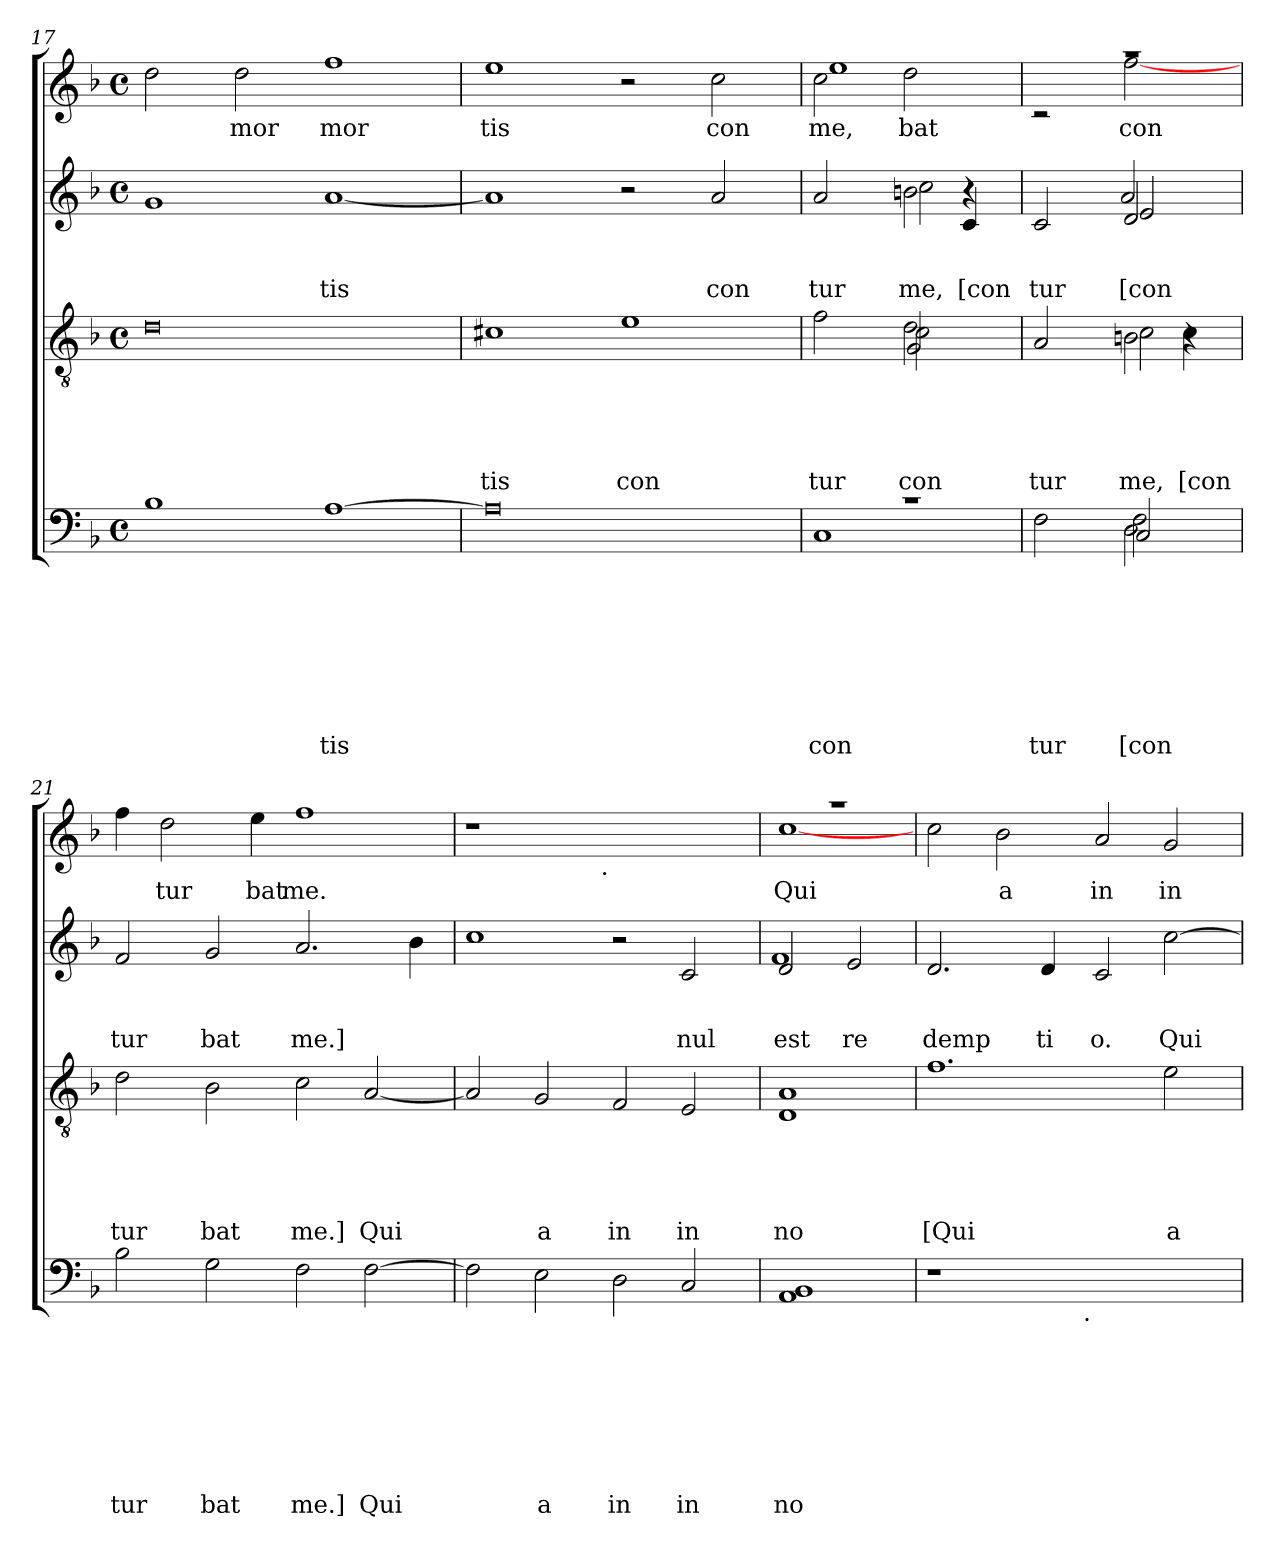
**kern	**text	**text	**text	**text	**text	**text	**text	**text	**kern	**text	**text	**text	**text	**text	**kern	**text	**text	**text	**kern	**text
*part4	*part4	*part4	*part4	*part4	*part4	*part4	*part4	*part4	*part3	*part3	*part3	*part3	*part3	*part3	*part2	*part2	*part2	*part2	*part1	*part1
*staff4	*staff4	*staff4	*staff4	*staff4	*staff4	*staff4	*staff4	*staff4	*staff3	*staff3	*staff3	*staff3	*staff3	*staff3	*staff2	*staff2	*staff2	*staff2	*staff1	*staff1
*clefF4	*	*	*	*	*	*	*	*	*clefGv2	*	*	*	*	*	*clefG2	*	*	*	*clefG2	*
*k[b-]	*	*	*	*	*	*	*	*	*k[b-]	*	*	*	*	*	*k[b-]	*	*	*	*k[b-]	*
*F:	*	*	*	*	*	*	*	*	*F:	*	*	*	*	*	*F:	*	*	*	*F:	*
*M4/4	*	*	*	*	*	*	*	*	*M4/4	*	*	*	*	*	*M4/4	*	*	*	*M4/4	*
*met(c)	*	*	*	*	*	*	*	*	*met(c)	*	*	*	*	*	*met(c)	*	*	*	*met(c)	*
=17	=17	=17	=17	=17	=17	=17	=17	=17	=17	=17	=17	=17	=17	=17	=17	=17	=17	=17	=17	=17
1B-	.	.	.	.	.	.	.	.	0d	.	.	.	.	.	1g	.	.	.	2dd\	.
!	!	!	!	!	!	!	!	!	!	!	!	!	!	!	!	!	!	!	!	!LO:LY:b
.	.	.	.	.	.	.	.	.	.	.	.	.	.	.	.	.	.	.	2dd\	mor
!	!	!	!	!	!	!	!	!LO:LY:b	!	!	!	!	!	!	!	!	!	!LO:LY:b	!	!LO:LY:b
[>1A	.	.	.	.	.	.	.	tis	.	.	.	.	.	.	[<1a	.	.	tis	1ff	mor
=18	=18	=18	=18	=18	=18	=18	=18	=18	=18	=18	=18	=18	=18	=18	=18	=18	=18	=18	=18	=18
!	!	!	!	!	!	!	!	!	!	!	!	!	!	!LO:LY:b	!	!	!	!	!	!LO:LY:b
0A]	.	.	.	.	.	.	.	.	1c#X	.	.	.	.	tis	1a]	.	.	.	1ee	tis
!	!	!	!	!	!	!	!	!	!	!	!	!	!	!LO:LY:b	!	!	!	!	!	!
.	.	.	.	.	.	.	.	.	1e	.	.	.	.	con	2r	.	.	.	2r	.
!	!	!	!	!	!	!	!	!	!	!	!	!	!	!	!	!	!	!LO:LY:b	!	!LO:LY:b
.	.	.	.	.	.	.	.	.	.	.	.	.	.	.	2a/	.	.	con	2cc\	con
!!LO:LB:g=z
=19	=19	=19	=19	=19	=19	=19	=19	=19	=19	=19	=19	=19	=19	=19	=19	=19	=19	=19	=19	=19
*^	*	*	*	*	*	*	*	*	*	*	*	*	*	*	*	*	*	*	*	*
!	!	!	!	!	!	!	!	!	!LO:LY:b	!	!	!	!	!	!LO:LY:b	!	!	!	!LO:LY:b	!	!LO:LY:b
*	*	*	*	*	*	*	*	*	*	*^	*	*	*	*	*	*^	*	*	*	*^	*
*	*	*	*	*	*	*	*	*	*	*	*^	*	*	*	*	*	*	*^	*	*	*	*	*	*
*	*	*	*	*	*	*	*	*	*	*	*	*	*	*	*	*	*	*	*	*^	*	*	*	*	*	*
!	!	!	!	!	!	!	!	!	!	!	!	!	!	!	!	!	!	!	!	!	!	!	!	!	!	!	!LO:LY:b
1rc	1C	.	.	.	.	.	.	.	con	2f\	2ryy	2ryy	.	.	.	.	tur	2a/	2ryy	2.ryy	2.ryy	.	.	tur	2cc\	1ee	me,
!	!	!	!	!	!	!	!	!	!	!	!	!	!	!	!	!	!LO:LY:b	!	!	!	!	!	!	!	!	!	!
!	!	!	!	!	!	!	!	!	!	!	!	!	!	!	!	!	!LO:LY:b	!	!	!	!	!	!	!	!	!	!
!	!	!	!	!	!	!	!	!	!	!	!	!	!	!	!	!	!LO:LY:b	!	!	!	!	!	!	!LO:LY:b	!	!	!
!	!	!	!	!	!	!	!	!	!	!	!	!	!	!	!	!	!	!	!	!	!	!	!	!LO:LY:b	!	!	!LO:LY:b
.	.	.	.	.	.	.	.	.	.	2d\	2c\	2G/	.	.	.	.	con	2bn\	2cc\	.	.	.	.	me,	2dd\	.	bat
!	!	!	!	!	!	!	!	!	!	!	!	!	!	!	!	!	!	!	!	!	!	!	!	!LO:LY:b	!	!	!
.	.	.	.	.	.	.	.	.	.	.	.	.	.	.	.	.	.	.	.	4r	4c/	.	.	[con	.	.	.
*v	*v	*	*	*	*	*	*	*	*	*	*	*	*	*	*	*	*	*	*	*	*	*	*	*	*	*	*
*	*	*	*	*	*	*	*	*	*v	*v	*v	*	*	*	*	*	*	*	*	*	*	*	*	*	*	*
=20	=20	=20	=20	=20	=20	=20	=20	=20	=20	=20	=20	=20	=20	=20	=20	=20	=20	=20	=20	=20	=20	=20	=20	=20
!	!	!	!	!	!	!	!	!LO:LY:b	!	!	!	!	!	!LO:LY:b	!	!	!	!	!	!	!LO:LY:b	!	!	!
*^	*	*	*	*	*	*	*	*	*^	*	*	*	*	*	*	*	*	*	*	*	*	*	*	*
*	*^	*	*	*	*	*	*	*	*	*	*^	*	*	*	*	*	*	*	*	*	*	*	*	*	*	*
*	*	*	*	*	*	*	*	*	*	*	*	*	*^	*	*	*	*	*	*	*	*v	*v	*	*	*	*	*	*
2F\	2ryy	2ryy	.	.	.	.	.	.	.	tur	2A/	2ryy	2.ryy	2.ryy	.	.	.	.	tur	2c/	2ryy	2ryy	.	.	tur	1raa	2rc	.
!	!	!	!	!	!	!	!	!	!	!LO:LY:b	!	!	!	!	!	!	!	!	!	!	!	!	!	!	!	!	!	!
!	!	!	!	!	!	!	!	!	!	!LO:LY:b	!	!	!	!	!	!	!	!	!	!	!	!	!	!	!	!	!	!
!	!	!	!	!	!	!	!	!	!	!LO:LY:b	!	!	!	!	!	!	!	!	!LO:LY:b	!	!	!	!	!	!	!	!	!
!	!	!	!	!	!	!	!	!	!	!	!	!	!	!	!	!	!	!	!LO:LY:b	!	!	!	!	!	!LO:LY:b	!	!	!
!	!	!	!	!	!	!	!	!	!	!	!	!	!	!	!	!	!	!	!	!	!	!	!	!	!LO:LY:b	!	!	!
!	!	!	!	!	!	!	!	!	!	!	!	!	!	!	!	!	!	!	!	!	!	!	!	!	!LO:LY:b	!	!	!LO:LY:b
2D\	2C/	2F\	.	.	.	.	.	.	.	[con	2Bn\	2c\	.	.	.	.	.	.	me,	2d/	2e/	2a/	.	.	[con	.	[>2ff\	con
!	!	!	!	!	!	!	!	!	!	!	!	!	!	!	!	!	!	!	!LO:LY:b	!	!	!	!	!	!	!	!	!
.	.	.	.	.	.	.	.	.	.	.	.	.	4r	4c\	.	.	.	.	[con	.	.	.	.	.	.	.	.	.
*	*	*	*	*	*	*	*	*	*	*	*	*	*	*	*	*	*	*	*	*v	*v	*v	*	*	*	*	*	*
*v	*v	*v	*	*	*	*	*	*	*	*	*	*	*	*	*	*	*	*	*	*	*	*	*	*v	*v	*
=21	=21	=21	=21	=21	=21	=21	=21	=21	=21	=21	=21	=21	=21	=21	=21	=21	=21	=21	=21	=21	=21	=21	=21
!	!	!	!	!	!	!	!	!LO:LY:b	!	!	!	!	!	!	!	!	!LO:LY:b	!	!	!	!LO:LY:b	!	!
*	*	*	*	*	*	*	*	*	*v	*v	*v	*v	*	*	*	*	*	*	*	*	*	*	*
2B-\	.	.	.	.	.	.	.	tur	2d\	.	.	.	.	tur	2f/	.	.	tur	4ff\	.
!	!	!	!	!	!	!	!	!	!	!	!	!	!	!	!	!	!	!	!	!LO:LY:b
.	.	.	.	.	.	.	.	.	.	.	.	.	.	.	.	.	.	.	2dd\	tur
!	!	!	!	!	!	!	!	!LO:LY:b	!	!	!	!	!	!LO:LY:b	!	!	!	!LO:LY:b	!	!
2G\	.	.	.	.	.	.	.	bat	2B-\	.	.	.	.	bat	2g/	.	.	bat	.	.
!	!	!	!	!	!	!	!	!	!	!	!	!	!	!	!	!	!	!	!	!LO:LY:b
.	.	.	.	.	.	.	.	.	.	.	.	.	.	.	.	.	.	.	4ee\	bat
!	!	!	!	!	!	!	!	!LO:LY:b	!	!	!	!	!	!LO:LY:b	!	!	!	!LO:LY:b	!	!LO:LY:b
2F\	.	.	.	.	.	.	.	me.]	2c\	.	.	.	.	me.]	2.a/	.	.	me.]	1ff	me.
!	!	!	!	!	!	!	!	!LO:LY:b	!	!	!	!	!	!LO:LY:b	!	!	!	!	!	!
[>2F\	.	.	.	.	.	.	.	Qui	[<2A/	.	.	.	.	Qui	.	.	.	.	.	.
.	.	.	.	.	.	.	.	.	.	.	.	.	.	.	4b-\	.	.	.	.	.
=22	=22	=22	=22	=22	=22	=22	=22	=22	=22	=22	=22	=22	=22	=22	=22	=22	=22	=22	=22	=22
*	*	*	*	*	*	*	*	*	*	*	*	*	*	*	*	*	*	*	*^	*
2F\]	.	.	.	.	.	.	.	.	2A/]	.	.	.	.	.	1cc	.	.	.	1r	2ryy	.
!	!	!	!	!	!	!	!	!LO:LY:b	!	!	!	!	!	!LO:LY:b	!	!	!	!	!	!	!
2E\	.	.	.	.	.	.	.	a	2G/	.	.	.	.	a	.	.	.	.	.	4...ryy	.
!	!	!	!	!	!	!	!	!	!	!	!	!	!	!	!	!	!	!	!	!LO:TX:b:t=.	!
.	.	.	.	.	.	.	.	.	.	.	.	.	.	.	.	.	.	.	.	1ryy	.
!	!	!	!	!	!	!	!	!LO:LY:b	!	!	!	!	!	!LO:LY:b	!	!	!	!	!	!	!
2D\	.	.	.	.	.	.	.	in	2F/	.	.	.	.	in	2r	.	.	.	1ryy	.	.
!	!	!	!	!	!	!	!	!LO:LY:b	!	!	!	!	!	!LO:LY:b	!	!	!	!LO:LY:b	!	!	!
2C/	.	.	.	.	.	.	.	in	2E/	.	.	.	.	in	2c/	.	.	nul	.	.	.
.	.	.	.	.	.	.	.	.	.	.	.	.	.	.	.	.	.	.	.	32ryy	.
=23	=23	=23	=23	=23	=23	=23	=23	=23	=23	=23	=23	=23	=23	=23	=23	=23	=23	=23	=23	=23	=23
!	!	!	!	!	!	!	!	!LO:LY:b	!	!	!	!	!	!LO:LY:b	!	!	!	!LO:LY:b	!	!	!
*	*	*	*	*	*	*	*	*	*	*	*	*	*	*	*^	*	*	*	*	*	*
!	!	!	!	!	!	!	!	!	!	!	!	!	!	!	!	!	!	!	!LO:LY:b	!	!	!LO:LY:b
1AA 1BB-	.	.	.	.	.	.	.	no	1D 1A	.	.	.	.	no	2d/	1f	.	.	est	1raa	[<1cc	Qui
!	!	!	!	!	!	!	!	!	!	!	!	!	!	!	!	!	!	!	!LO:LY:b	!	!	!
.	.	.	.	.	.	.	.	.	.	.	.	.	.	.	2e/	.	.	.	re	.	.	.
*	*	*	*	*	*	*	*	*	*	*	*	*	*	*	*v	*v	*	*	*	*	*	*
*	*	*	*	*	*	*	*	*	*	*	*	*	*	*	*	*	*	*	*v	*v	*
!!LO:LB:g=z
=24	=24	=24	=24	=24	=24	=24	=24	=24	=24	=24	=24	=24	=24	=24	=24	=24	=24	=24	=24	=24
!	!	!	!	!	!	!	!	!	!	!	!	!	!	!LO:LY:b	!	!	!	!LO:LY:b	!	!
*^	*	*	*	*	*	*	*	*	*	*	*	*	*	*	*	*	*	*	*	*
1r	2ryy	.	.	.	.	.	.	.	.	1.f	.	.	.	.	[Qui	2.d/	.	.	demp	2cc\	.
!	!	!	!	!	!	!	!	!	!	!	!	!	!	!	!	!	!	!	!	!	!LO:LY:b
.	4...ryy	.	.	.	.	.	.	.	.	.	.	.	.	.	.	.	.	.	.	2b-\	a
!	!	!	!	!	!	!	!	!	!	!	!	!	!	!	!	!	!	!	!LO:LY:b	!	!
.	.	.	.	.	.	.	.	.	.	.	.	.	.	.	.	4d/	.	.	ti	.	.
!	!LO:TX:b:t=.	!	!	!	!	!	!	!	!	!	!	!	!	!	!	!	!	!	!	!	!
.	1ryy	.	.	.	.	.	.	.	.	.	.	.	.	.	.	.	.	.	.	.	.
!	!	!	!	!	!	!	!	!	!	!	!	!	!	!	!	!	!	!	!LO:LY:b	!	!LO:LY:b
1ryy	.	.	.	.	.	.	.	.	.	.	.	.	.	.	.	2c/	.	.	o.	2a/	in
!	!	!	!	!	!	!	!	!	!	!	!	!	!	!	!LO:LY:b	!	!	!	!LO:LY:b	!	!LO:LY:b
.	.	.	.	.	.	.	.	.	.	2e\	.	.	.	.	a	[>2cc\	.	.	Qui	2g/	in
.	32ryy	.	.	.	.	.	.	.	.	.	.	.	.	.	.	.	.	.	.	.	.
*v	*v	*	*	*	*	*	*	*	*	*	*	*	*	*	*	*	*	*	*	*	*
=	=	=	=	=	=	=	=	=	=	=	=	=	=	=	=	=	=	=	=	=
*-	*-	*-	*-	*-	*-	*-	*-	*-	*-	*-	*-	*-	*-	*-	*-	*-	*-	*-	*-	*-
